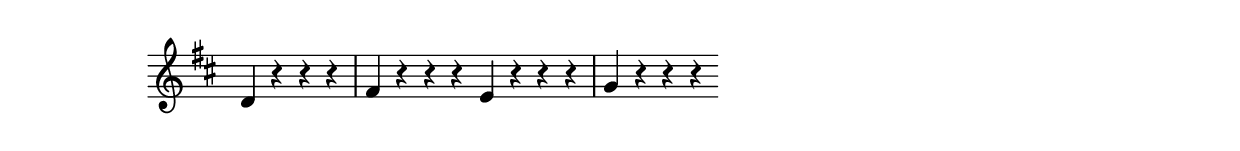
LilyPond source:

#(ly:set-option 'midi-extension "mid")
\version "2.12.3"
\include "english.ly"
\header{
title = ""
composer = ""
}
%{
|: S - - - | G - - - :|

|: R - - -  | m - - - :|

%}
melody = {
\once \override Staff.TimeSignature #'stencil = ##f
\clef treble
\key c \major
\autoBeamOn
\cadenzaOn


 \bar "|:"   c'4 r4 r4 r4 \bar "|"   e'4 r4 r4 r4 \bar ":|" 
 \bar "|:"   d'4 r4 r4 r4 \bar "|"   f'4 r4 r4 r4 \bar ":|" 

}


text = \lyricmode {

}

\score{
\transpose c' d'
<<
\new Voice = "one" {
\melody
}
\new Lyrics \lyricsto "one" \text
>>
\layout {
\context {
\Score
\remove "Bar_number_engraver"
}
}
\midi {
\context {
\Score
tempoWholesPerMinute = #(ly:make-moment 200 4)
}
}
}